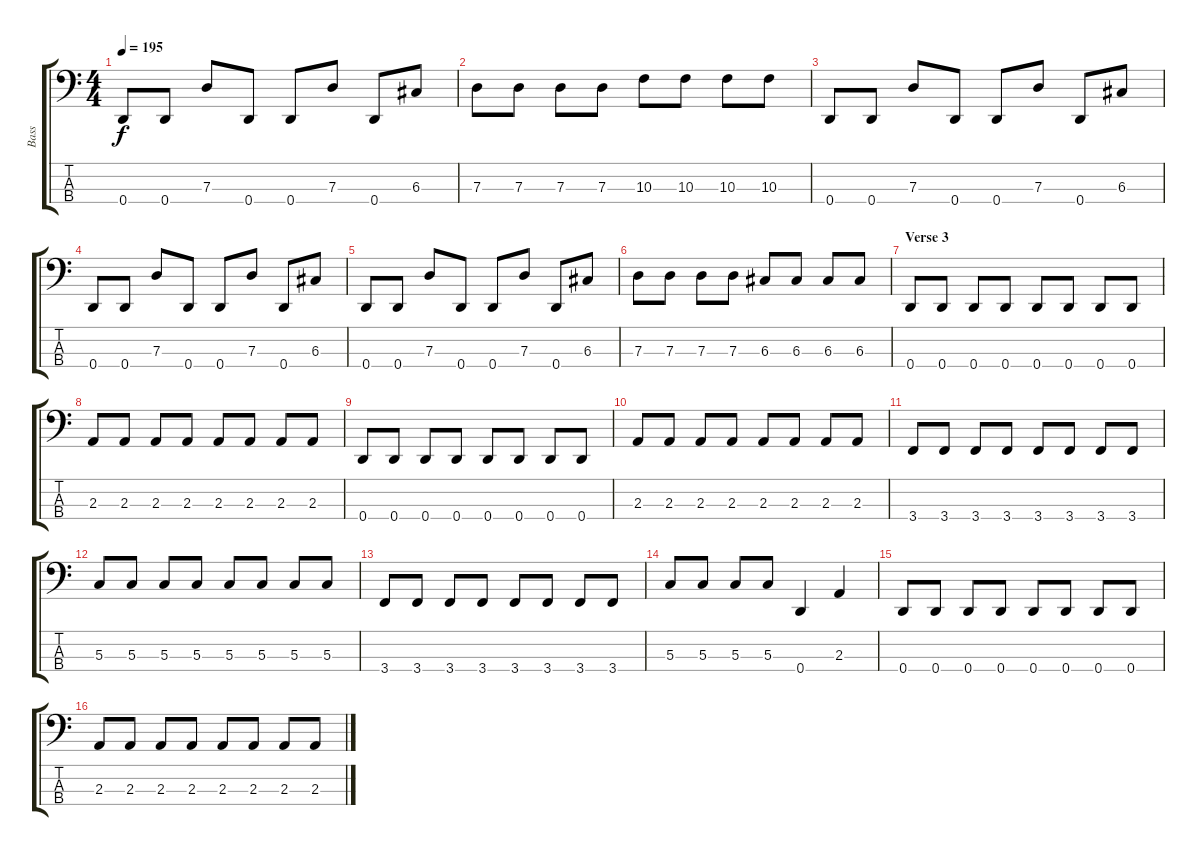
\track ("Bass" "Bass") {instrument electricbassfinger}
\staff {score tabs}
\tuning (F2 C2 G1 D1) {hide}
\ts (4 4)
\tempo 195
\clef f4
\ks c
0.4.8{dy f} 0.4.8 7.3.8 0.4.8 0.4.8 7.3.8 0.4.8 6.3.8 |
7.3.8 7.3.8 7.3.8 7.3.8 10.3.8 10.3.8 10.3.8 10.3.8 |
0.4.8 0.4.8 7.3.8 0.4.8 0.4.8 7.3.8 0.4.8 6.3.8 |
0.4.8 0.4.8 7.3.8 0.4.8 0.4.8 7.3.8 0.4.8 6.3.8 |
0.4.8 0.4.8 7.3.8 0.4.8 0.4.8 7.3.8 0.4.8 6.3.8 |
7.3.8 7.3.8 7.3.8 7.3.8 6.3.8 6.3.8 6.3.8 6.3.8 |
\section ("" "Verse 3")
0.4.8 0.4.8 0.4.8 0.4.8 0.4.8 0.4.8 0.4.8 0.4.8 |
2.3.8 2.3.8 2.3.8 2.3.8 2.3.8 2.3.8 2.3.8 2.3.8 |
0.4.8 0.4.8 0.4.8 0.4.8 0.4.8 0.4.8 0.4.8 0.4.8 |
2.3.8 2.3.8 2.3.8 2.3.8 2.3.8 2.3.8 2.3.8 2.3.8 |
3.4.8 3.4.8 3.4.8 3.4.8 3.4.8 3.4.8 3.4.8 3.4.8 |
5.3.8 5.3.8 5.3.8 5.3.8 5.3.8 5.3.8 5.3.8 5.3.8 |
3.4.8 3.4.8 3.4.8 3.4.8 3.4.8 3.4.8 3.4.8 3.4.8 |
5.3.8 5.3.8 5.3.8 5.3.8 0.4.4 2.3.4 |
0.4.8 0.4.8 0.4.8 0.4.8 0.4.8 0.4.8 0.4.8 0.4.8 |
2.3.8 2.3.8 2.3.8 2.3.8 2.3.8 2.3.8 2.3.8 2.3.8
